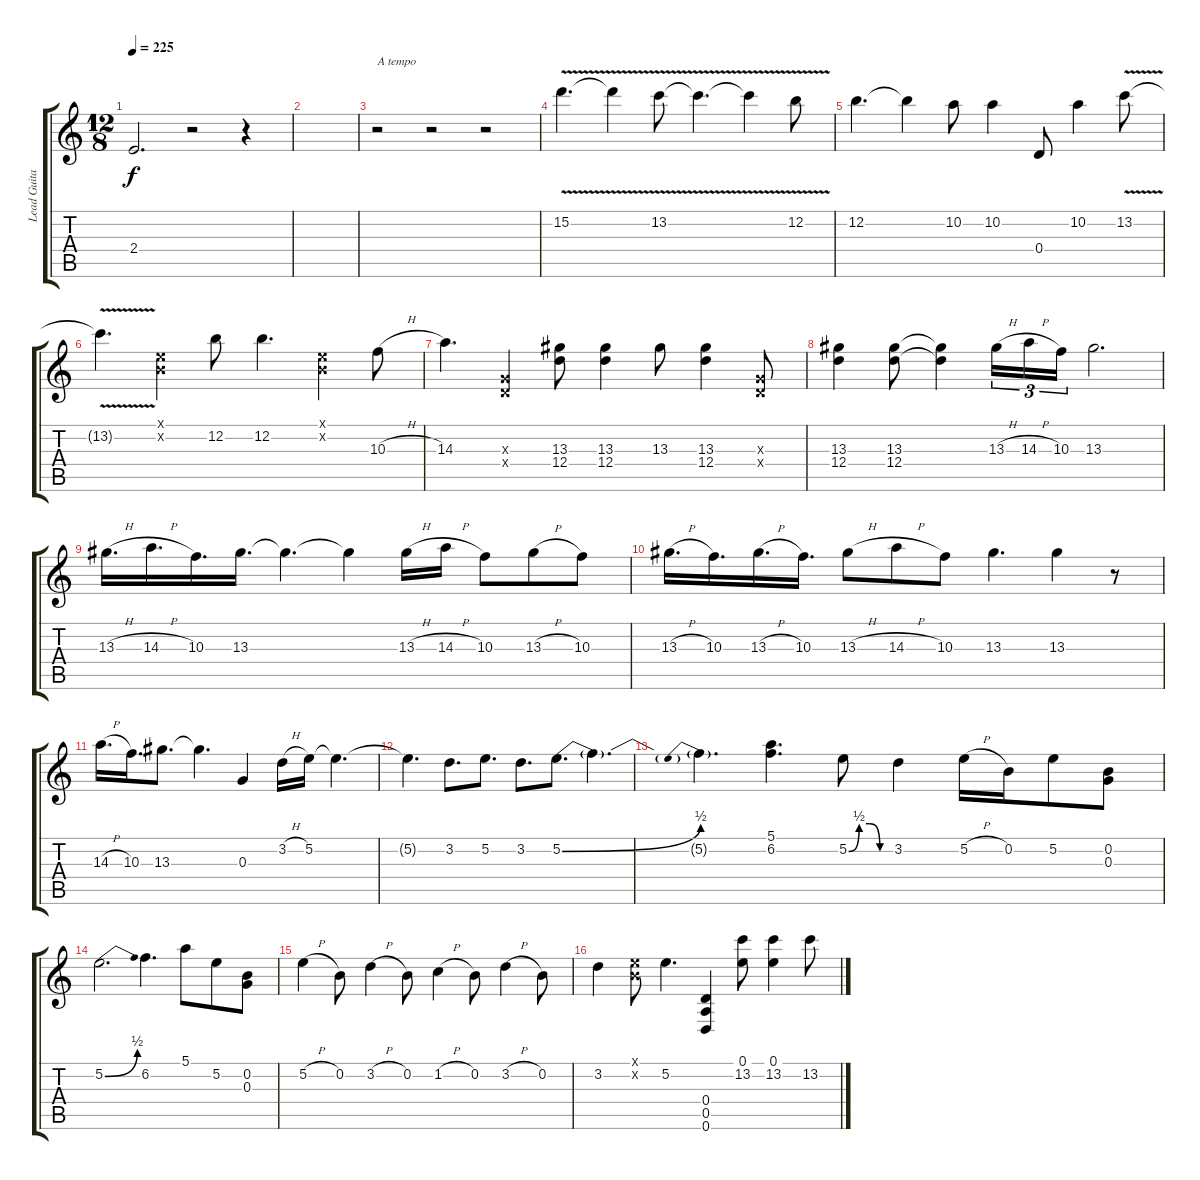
\track ("Lead Guitar" "Lead Guita") {instrument distortionguitar}
\staff {score tabs}
\tuning (E4 B3 G3 D3 A2 D2) {hide}
\ts (12 8)
\tempo 225
\clef g2
\ks c
2.4.2{d dy f} r.2 r.4 |
|
r.2{txt "A tempo"} r.2 r.2 |
15.2{v}.4{d} 15.2{v t}.4 13.2{v}.8 13.2{v t}.4{d} 13.2{v t}.4 12.2{v}.8 |
12.2.4{d} 12.2{t}.4 10.2.8 10.2.4 0.4.8 10.2.4 13.2{v}.8 |
13.2{v t}.4{d} (0.1{x} 0.2{x}).4 12.2.8 12.2.4{d} (0.1{x} 0.2{x}).4 10.3{h}.8 |
14.3.4{d} (0.3{x} 0.4{x}).4 (13.3 12.4).8 (13.3 12.4).4 13.3.8 (13.3 12.4).4 (0.3{x} 0.4{x}).8 |
(13.3 12.4).4 (13.3 12.4).8 (13.3{t} 12.4{t}).4 13.3{h}.16{tu (3 2)} 14.3{h}.16{tu (3 2)} 10.3.16{tu (3 2)} 13.3.2{d} |
13.3{h}.16{d} 14.3{h}.16{d} 10.3.16{d} 13.3.16{d} 13.3{t}.4{d} 13.3{t}.4 13.3{h}.16 14.3{h}.16 10.3.8 13.3{h}.8 10.3.8 |
13.3{h}.16{d} 10.3.16{d} 13.3{h}.16{d} 10.3.16{d} 13.3{h}.8 14.3{h}.8 10.3.8 13.3.4{d} 13.3.4 r.8 |
14.3{h}.16{d} 10.3.16{d} 13.3.8{d} 13.3{t}.4{d} 0.3.4 3.2{h}.16 5.2.16 5.2{t}.4{d} |
5.2{t}.4{d} 3.2.8{d} 5.2.8{d} 3.2.8{d} 5.2{be (bend 0 0 60 2)}.8{d} 5.2{t}.4{d} |
5.2{be (prebend 0 2 60 2) t}.4{d} (5.1 6.2).4{d} 5.2{be (custom 0 0 15 2 30 2 45 0 60 0)}.8 3.2.4 5.2{h}.16 0.2.16 5.2.8 (0.2 0.3).8 |
5.2{be (bend 0 0 60 2)}.2{d} 6.2.4{d} 5.1.8 5.2.8 (0.2 0.3).8 |
5.2{h}.4 0.2.8 3.2{h}.4 0.2.8 1.2{h}.4 0.2.8 3.2{h}.4 0.2.8 |
3.2.4 (0.1{x} 0.2{x}).8 5.2.4{d} (0.4 0.5 0.6).4 (0.1 13.2).8 (0.1 13.2).4 13.2.8
